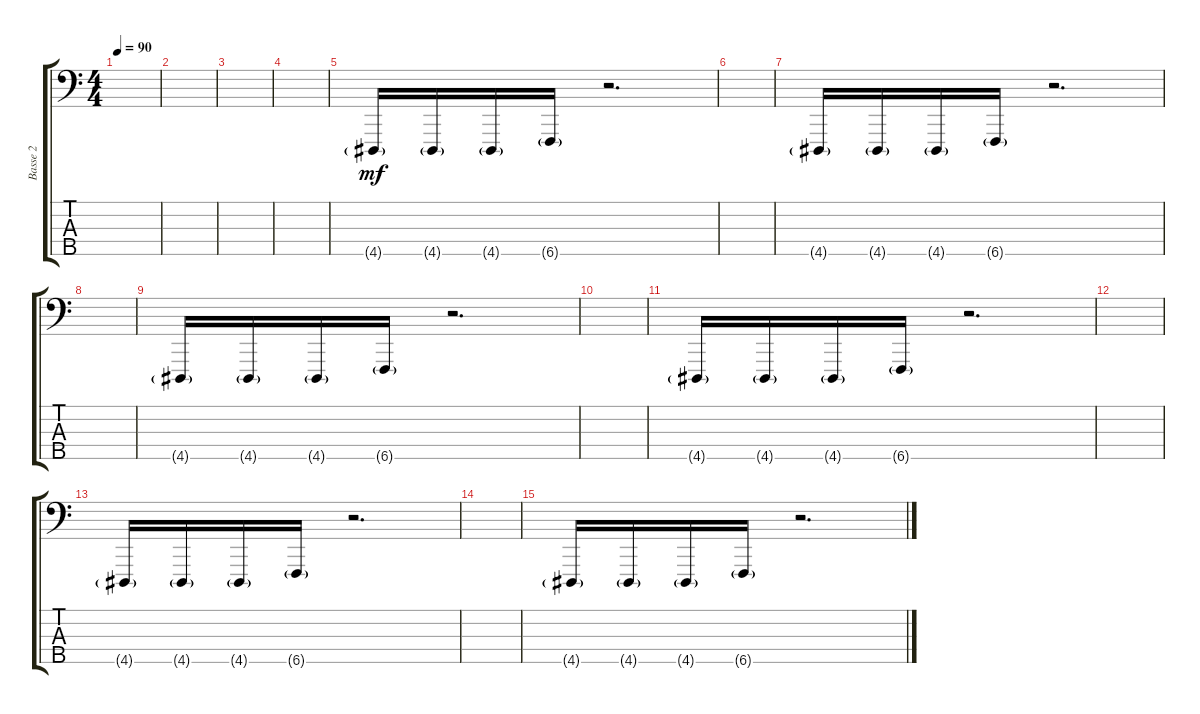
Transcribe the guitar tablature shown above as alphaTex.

\track ("Basse 2" "Basse 2") {instrument lead8bassandlead}
\staff {score tabs}
\tuning (G2 D2 A1 E1 B0) {hide}
\ts (4 4)
\tempo 90
\clef f4
\ks c
|
|
|
|
4.5{g}.16{dy mf} 4.5{g}.16 4.5{g}.16 6.5{g}.16 r.2{d} |
|
4.5{g}.16 4.5{g}.16 4.5{g}.16 6.5{g}.16 r.2{d} |
|
4.5{g}.16 4.5{g}.16 4.5{g}.16 6.5{g}.16 r.2{d} |
|
4.5{g}.16 4.5{g}.16 4.5{g}.16 6.5{g}.16 r.2{d} |
|
4.5{g}.16 4.5{g}.16 4.5{g}.16 6.5{g}.16 r.2{d} |
|
4.5{g}.16 4.5{g}.16 4.5{g}.16 6.5{g}.16 r.2{d}
